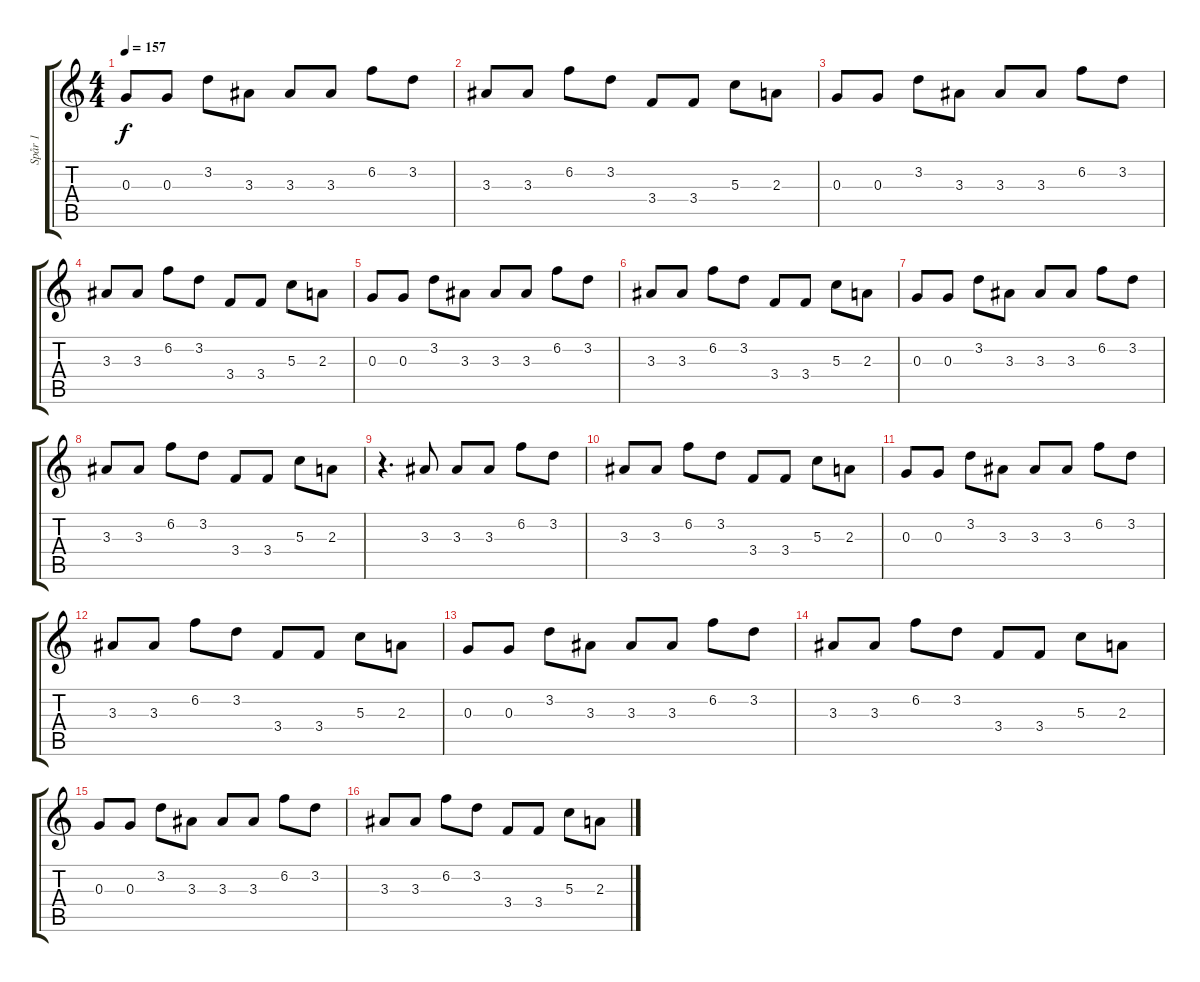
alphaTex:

\track ("Spår 1" "Spår 1") {instrument distortionguitar}
\staff {score tabs}
\tuning (E4 B3 G3 D3 A2 D2) {hide}
\ts (4 4)
\tempo 157
\clef g2
\ks c
0.3.8{dy f} 0.3.8 3.2.8 3.3.8 3.3.8 3.3.8 6.2.8 3.2.8 |
3.3.8 3.3.8 6.2.8 3.2.8 3.4.8 3.4.8 5.3.8 2.3.8 |
0.3.8 0.3.8 3.2.8 3.3.8 3.3.8 3.3.8 6.2.8 3.2.8 |
3.3.8 3.3.8 6.2.8 3.2.8 3.4.8 3.4.8 5.3.8 2.3.8 |
0.3.8 0.3.8 3.2.8 3.3.8 3.3.8 3.3.8 6.2.8 3.2.8 |
3.3.8 3.3.8 6.2.8 3.2.8 3.4.8 3.4.8 5.3.8 2.3.8 |
0.3.8 0.3.8 3.2.8 3.3.8 3.3.8 3.3.8 6.2.8 3.2.8 |
3.3.8 3.3.8 6.2.8 3.2.8 3.4.8 3.4.8 5.3.8 2.3.8 |
r.4{d} 3.3.8 3.3.8 3.3.8 6.2.8 3.2.8 |
3.3.8 3.3.8 6.2.8 3.2.8 3.4.8 3.4.8 5.3.8 2.3.8 |
0.3.8 0.3.8 3.2.8 3.3.8 3.3.8 3.3.8 6.2.8 3.2.8 |
3.3.8 3.3.8 6.2.8 3.2.8 3.4.8 3.4.8 5.3.8 2.3.8 |
0.3.8 0.3.8 3.2.8 3.3.8 3.3.8 3.3.8 6.2.8 3.2.8 |
3.3.8 3.3.8 6.2.8 3.2.8 3.4.8 3.4.8 5.3.8 2.3.8 |
0.3.8 0.3.8 3.2.8 3.3.8 3.3.8 3.3.8 6.2.8 3.2.8 |
3.3.8 3.3.8 6.2.8 3.2.8 3.4.8 3.4.8 5.3.8 2.3.8
